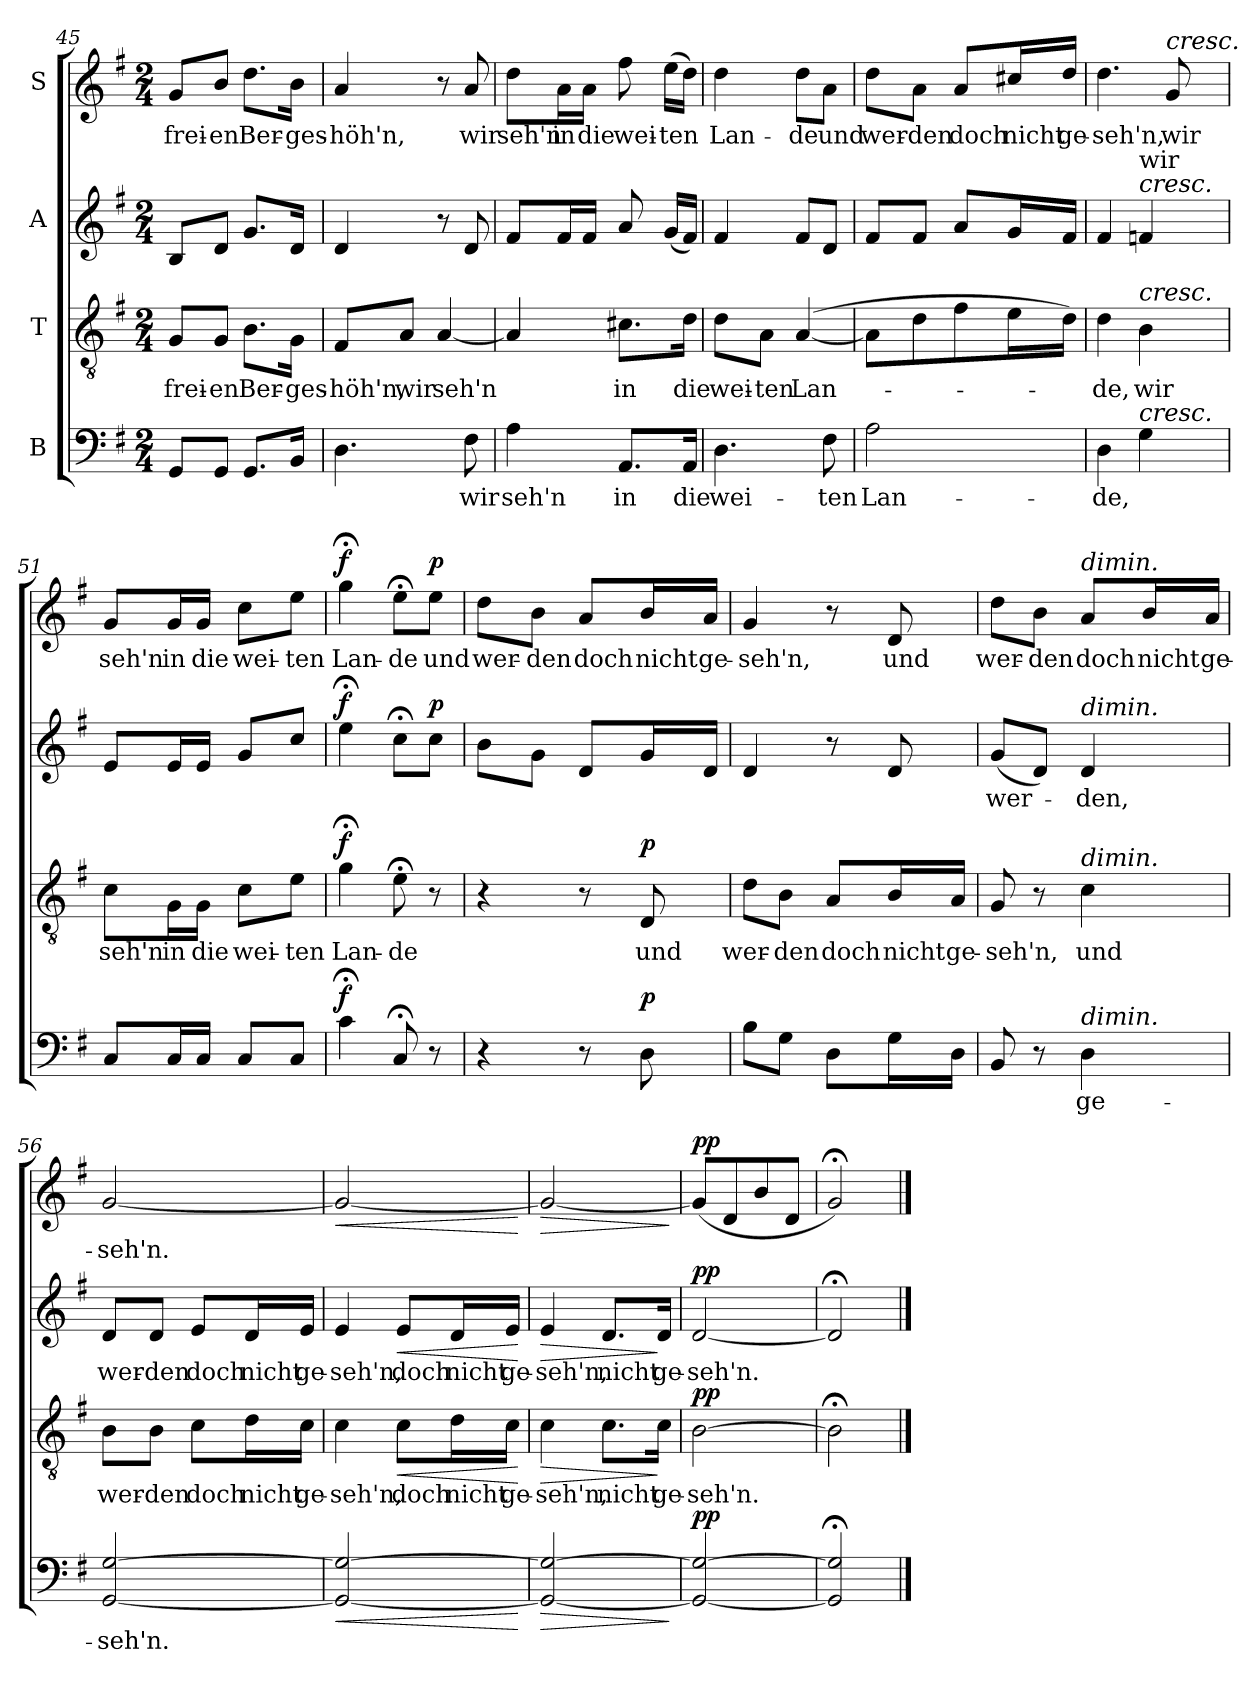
**kern	**text	**dynam	**kern	**text	**dynam	**kern	**text	**dynam	**kern	**text	**dynam
*part4	*part4	*part4	*part3	*part3	*part3	*part2	*part2	*part2	*part1	*part1	*part1
*staff4	*staff4	*staff4	*staff3	*staff3	*staff3	*staff2	*staff2	*staff2	*staff1	*staff1	*staff1
*I"B	*	*	*I"T	*	*	*I"A	*	*	*I"S	*	*
*clefF4	*	*	*clefGv2	*	*	*clefG2	*	*	*clefG2	*	*
*k[f#]	*	*	*k[f#]	*	*	*k[f#]	*	*	*k[f#]	*	*
*M2/4	*	*	*M2/4	*	*	*M2/4	*	*	*M2/4	*	*
=45	=45	=45	=45	=45	=45	=45	=45	=45	=45	=45	=45
!	!	!	!	!LO:LY:b	!	!	!	!	!	!LO:LY:b	!
8GG/L	.	.	8G/L	frei-	.	8B/L	.	.	8g/L	frei-	.
!	!	!	!	!LO:LY:b	!	!	!	!	!	!LO:LY:b	!
8GG/J	.	.	8G/J	-en	.	8d/J	.	.	8b/J	-en	.
!	!	!	!	!LO:LY:b	!	!	!	!	!	!LO:LY:b	!
8.GG/L	.	.	8.B\L	Ber-	.	8.g/L	.	.	8.dd\L	Ber-	.
!	!	!	!	!LO:LY:b	!	!	!	!	!	!LO:LY:b	!
16BB/Jk	.	.	16G\Jk	-ges-	.	16d/Jk	.	.	16b\Jk	-ges-	.
=46	=46	=46	=46	=46	=46	=46	=46	=46	=46	=46	=46
!	!	!	!	!LO:LY:b	!	!	!	!	!	!LO:LY:b	!
4.D\	.	.	8F#/L	-höh'n,	.	4d/	.	.	4a/	-höh'n,	.
!	!	!	!	!LO:LY:b	!	!	!	!	!	!	!
.	.	.	8A/J	wir	.	.	.	.	.	.	.
!	!	!	!	!LO:LY:b	!	!	!	!	!	!	!
.	.	.	[4A/	seh'n	.	8r	.	.	8r	.	.
!	!LO:LY:b	!	!	!	!	!	!	!	!	!LO:LY:b	!
8F#\	wir	.	.	.	.	8d/	.	.	8a/	wir	.
!!LO:LB:g=z
=47	=47	=47	=47	=47	=47	=47	=47	=47	=47	=47	=47
!	!LO:LY:b	!	!	!	!	!	!	!	!	!LO:LY:b	!
4A\	seh'n	.	4A/]	.	.	8f#/L	.	.	8dd\L	seh'n	.
!	!	!	!	!	!	!	!	!	!	!LO:LY:b	!
.	.	.	.	.	.	16f#/L	.	.	16a\L	in	.
!	!	!	!	!	!	!	!	!	!	!LO:LY:b	!
.	.	.	.	.	.	16f#/JJ	.	.	16a\JJ	die	.
!	!LO:LY:b	!	!	!LO:LY:b	!	!	!	!	!	!LO:LY:b	!
8.AA/L	in	.	8.c#X\L	in	.	8a/	.	.	8ff#\	wei-	.
!	!	!	!	!	!	!	!	!	!	!LO:LY:b	!
.	.	.	.	.	.	(<16g/LL	.	.	(>16ee\LL	-ten	.
!	!LO:LY:b	!	!	!LO:LY:b	!	!	!	!	!	!	!
16AA/Jk	die	.	16d\Jk	die	.	16f#/JJ)	.	.	16dd\JJ)	.	.
=48	=48	=48	=48	=48	=48	=48	=48	=48	=48	=48	=48
!	!LO:LY:b	!	!	!LO:LY:b	!	!	!	!	!	!LO:LY:b	!
4.D\	wei-	.	8d\L	wei-	.	4f#/	.	.	4dd\	Lan-	.
!	!	!	!	!LO:LY:b	!	!	!	!	!	!	!
.	.	.	8A\J	-ten	.	.	.	.	.	.	.
!	!	!	!	!LO:LY:b	!	!	!	!	!	!LO:LY:b	!
.	.	.	(>[4A/	Lan-	.	8f#/L	.	.	8dd\L	-de	.
!	!LO:LY:b	!	!	!	!	!	!	!	!	!LO:LY:b	!
8F#\	-ten	.	.	.	.	8d/J	.	.	8a\J	und	.
=49	=49	=49	=49	=49	=49	=49	=49	=49	=49	=49	=49
!	!LO:LY:b	!	!	!	!	!	!	!	!	!LO:LY:b	!
2A\	Lan-	.	8A\L]	.	.	8f#/L	.	.	8dd\L	wer-	.
!	!	!	!	!	!	!	!	!	!	!LO:LY:b	!
.	.	.	8d\	.	.	8f#/J	.	.	8a\J	-den	.
!	!	!	!	!	!	!	!	!	!	!LO:LY:b	!
.	.	.	8f#\	.	.	8a/L	.	.	8a/L	doch	.
!	!	!	!	!	!	!	!	!	!	!LO:LY:b	!
.	.	.	16e\L	.	.	16g/L	.	.	16cc#X/L	nicht	.
!	!	!	!	!	!	!	!	!	!	!LO:LY:b	!
.	.	.	16d\JJ)	.	.	16f#/JJ	.	.	16dd/JJ	ge-	.
=50	=50	=50	=50	=50	=50	=50	=50	=50	=50	=50	=50
!	!LO:LY:b	!	!	!LO:LY:b	!	!	!	!	!	!LO:LY:b	!
4D\	-de,	.	4d\	-de,	.	4f#/	.	.	4.dd\	-seh'n,	.
!	!	!	!	!	!	!LO:TX:a:i:t=cresc.	!	!	!	!	!
!	!	!	!	!	!	!LO:TX:a:t=wir	!	!	!	!	!
!	!	!	!LO:TX:a:i:t=cresc.	!	!	!	!	!	!	!	!
!LO:TX:a:i:t=cresc.	!	!	!	!	!	!	!	!	!	!	!
!	!	!	!	!LO:LY:b	!	!	!	!	!	!	!
4G\	.	.	4B\	wir	.	4fn/	.	.	.	.	.
!	!	!	!	!	!	!	!	!	!LO:TX:a:i:t=cresc.	!	!
!	!	!	!	!	!	!	!	!	!	!LO:LY:b	!
.	.	.	.	.	.	.	.	.	8g/	wir	.
!!LO:LB:g=z
=51	=51	=51	=51	=51	=51	=51	=51	=51	=51	=51	=51
!	!	!	!	!LO:LY:b	!	!	!	!	!	!LO:LY:b	!
8C/L	.	.	8c\L	seh'n	.	8e/L	.	.	8g/L	seh'n	.
!	!	!	!	!LO:LY:b	!	!	!	!	!	!LO:LY:b	!
16C/L	.	.	16G\L	in	.	16e/L	.	.	16g/L	in	.
!	!	!	!	!LO:LY:b	!	!	!	!	!	!LO:LY:b	!
16C/JJ	.	.	16G\JJ	die	.	16e/JJ	.	.	16g/JJ	die	.
!	!	!	!	!LO:LY:b	!	!	!	!	!	!LO:LY:b	!
8C/L	.	.	8c\L	wei-	.	8g/L	.	.	8cc\L	wei-	.
!	!	!	!	!LO:LY:b	!	!	!	!	!	!LO:LY:b	!
8C/J	.	.	8e\J	-ten	.	8cc/J	.	.	8ee\J	-ten	.
=52	=52	=52	=52	=52	=52	=52	=52	=52	=52	=52	=52
!	!	!LO:DY:b	!	!LO:LY:b	!LO:DY:b	!	!	!LO:DY:b	!	!LO:LY:b	!LO:DY:b
4c;\	.	f	4g;<\	Lan-	f	4ee;<\	.	f	4gg;<\	Lan-	f
!	!	!	!	!LO:LY:b	!	!	!	!	!	!LO:LY:b	!
8C;/	.	.	8e;<\	-de	.	8cc;<\L	.	.	8ee;<\L	-de	.
!	!	!	!	!	!	!	!	!LO:DY:b	!	!LO:LY:b	!LO:DY:b
8r	.	.	8r	.	.	8cc\J	.	p	8ee\J	und	p
=53	=53	=53	=53	=53	=53	=53	=53	=53	=53	=53	=53
!	!	!	!	!	!	!	!	!	!	!LO:LY:b	!
4r	.	.	4r	.	.	8b\L	.	.	8dd\L	wer-	.
!	!	!	!	!	!	!	!	!	!	!LO:LY:b	!
.	.	.	.	.	.	8g\J	.	.	8b\J	-den	.
!	!	!	!	!	!	!	!	!	!	!LO:LY:b	!
8r	.	.	8r	.	.	8d/L	.	.	8a/L	doch	.
!	!	!LO:DY:b	!	!LO:LY:b	!LO:DY:b	!	!	!	!	!LO:LY:b	!
8D\	.	p	8D/	und	p	16g/L	.	.	16b/L	nicht	.
!	!	!	!	!	!	!	!	!	!	!LO:LY:b	!
.	.	.	.	.	.	16d/JJ	.	.	16a/JJ	ge-	.
=54	=54	=54	=54	=54	=54	=54	=54	=54	=54	=54	=54
!	!	!	!	!LO:LY:b	!	!	!	!	!	!LO:LY:b	!
8B\L	.	.	8d\L	wer-	.	4d/	.	.	4g/	-seh'n,	.
!	!	!	!	!LO:LY:b	!	!	!	!	!	!	!
8G\J	.	.	8B\J	-den	.	.	.	.	.	.	.
!	!	!	!	!LO:LY:b	!	!	!	!	!	!	!
8D\L	.	.	8A/L	doch	.	8r	.	.	8r	.	.
!	!	!	!	!LO:LY:b	!	!	!	!	!	!LO:LY:b	!
16G\L	.	.	16B/L	nicht	.	8d/	.	.	8d/	und	.
!	!	!	!	!LO:LY:b	!	!	!	!	!	!	!
16D\JJ	.	.	16A/JJ	ge-	.	.	.	.	.	.	.
!!LO:PB:g=z
=55	=55	=55	=55	=55	=55	=55	=55	=55	=55	=55	=55
!	!	!	!	!LO:LY:b	!	!	!LO:LY:b	!	!	!LO:LY:b	!
8BB/	.	.	8G/	-seh'n,	.	(<8g/L	wer-	.	8dd\L	wer-	.
!	!	!	!	!	!	!	!	!	!	!LO:LY:b	!
8r	.	.	8r	.	.	8d/J)	.	.	8b\J	-den	.
!	!	!	!	!	!	!	!	!	!LO:TX:a:i:t=dimin.	!	!
!	!	!	!	!	!	!LO:TX:a:i:t=dimin.	!	!	!	!	!
!	!	!	!LO:TX:a:i:t=dimin.	!	!	!	!	!	!	!	!
!LO:TX:a:i:t=dimin.	!	!	!	!	!	!	!	!	!	!	!
!	!LO:LY:b	!	!	!LO:LY:b	!	!	!LO:LY:b	!	!	!LO:LY:b	!
4D\	ge-	.	4c\	und	.	4d/	-den,	.	8a/L	doch	.
!	!	!	!	!	!	!	!	!	!	!LO:LY:b	!
.	.	.	.	.	.	.	.	.	16b/L	nicht	.
!	!	!	!	!	!	!	!	!	!	!LO:LY:b	!
.	.	.	.	.	.	.	.	.	16a/JJ	ge-	.
=56	=56	=56	=56	=56	=56	=56	=56	=56	=56	=56	=56
!	!LO:LY:b	!	!	!LO:LY:b	!	!	!LO:LY:b	!	!	!LO:LY:b	!
[2GG/ [2G/	-seh'n.	.	8B\L	wer-	.	8d/L	wer-	.	[2g/	-seh'n.	.
!	!	!	!	!LO:LY:b	!	!	!LO:LY:b	!	!	!	!
.	.	.	8B\J	-den	.	8d/J	-den	.	.	.	.
!	!	!	!	!LO:LY:b	!	!	!LO:LY:b	!	!	!	!
.	.	.	8c\L	doch	.	8e/L	doch	.	.	.	.
!	!	!	!	!LO:LY:b	!	!	!LO:LY:b	!	!	!	!
.	.	.	16d\L	nicht	.	16d/L	nicht	.	.	.	.
!	!	!	!	!LO:LY:b	!	!	!LO:LY:b	!	!	!	!
.	.	.	16c\JJ	ge-	.	16e/JJ	ge-	.	.	.	.
=57	=57	=57	=57	=57	=57	=57	=57	=57	=57	=57	=57
!	!	!LO:HP:b	!	!LO:LY:b	!	!	!LO:LY:b	!	!	!	!LO:HP:b
2GG/_ 2G/_	.	<	4c\	-seh'n,	.	4e/	-seh'n,	.	2g/_	.	<
!	!	!	!	!LO:LY:b	!LO:HP:b	!	!LO:LY:b	!LO:HP:b	!	!	!
.	.	.	8c\L	doch	<	8e/L	doch	<	.	.	.
!	!	!	!	!LO:LY:b	!	!	!LO:LY:b	!	!	!	!
.	.	.	16d\L	nicht	.	16d/L	nicht	.	.	.	.
!	!	!	!	!LO:LY:b	!	!	!LO:LY:b	!	!	!	!
.	.	.	16c\JJ	ge-	.	16e/JJ	ge-	.	.	.	.
.	.	[	.	.	[	.	.	[	.	.	[
=58	=58	=58	=58	=58	=58	=58	=58	=58	=58	=58	=58
!	!	!LO:HP:b	!	!LO:LY:b	!LO:HP:b	!	!LO:LY:b	!LO:HP:b	!	!	!LO:HP:b
2GG/_ 2G/_	.	>	4c\	-seh'n,	>	4e/	-seh'n,	>	2g/_	.	>
!	!	!	!	!LO:LY:b	!	!	!LO:LY:b	!	!	!	!
.	.	.	8.c\L	nicht	.	8.d/L	nicht	.	.	.	.
!	!	!	!	!LO:LY:b	!	!	!LO:LY:b	!	!	!	!
.	.	.	16c\Jk	ge-	]	16d/Jk	ge-	]	.	.	.
.	.	]	.	.	.	.	.	.	.	.	]
=59	=59	=59	=59	=59	=59	=59	=59	=59	=59	=59	=59
!	!	!LO:DY:b	!	!LO:LY:b	!LO:DY:b	!	!LO:LY:b	!LO:DY:b	!	!	!LO:DY:b
2GG/_ 2G/_	.	pp	[2B\	-seh'n.	pp	[2d/	-seh'n.	pp	(<8g/L]	.	pp
.	.	.	.	.	.	.	.	.	8d/	.	.
.	.	.	.	.	.	.	.	.	8b/	.	.
.	.	.	.	.	.	.	.	.	8d/J	.	.
=60	=60	=60	=60	=60	=60	=60	=60	=60	=60	=60	=60
2GG/];< 2G/];<	.	.	2B;<\]	.	.	2d;</]	.	.	2g;</)	.	.
==	==	==	==	==	==	==	==	==	==	==	==
*-	*-	*-	*-	*-	*-	*-	*-	*-	*-	*-	*-
